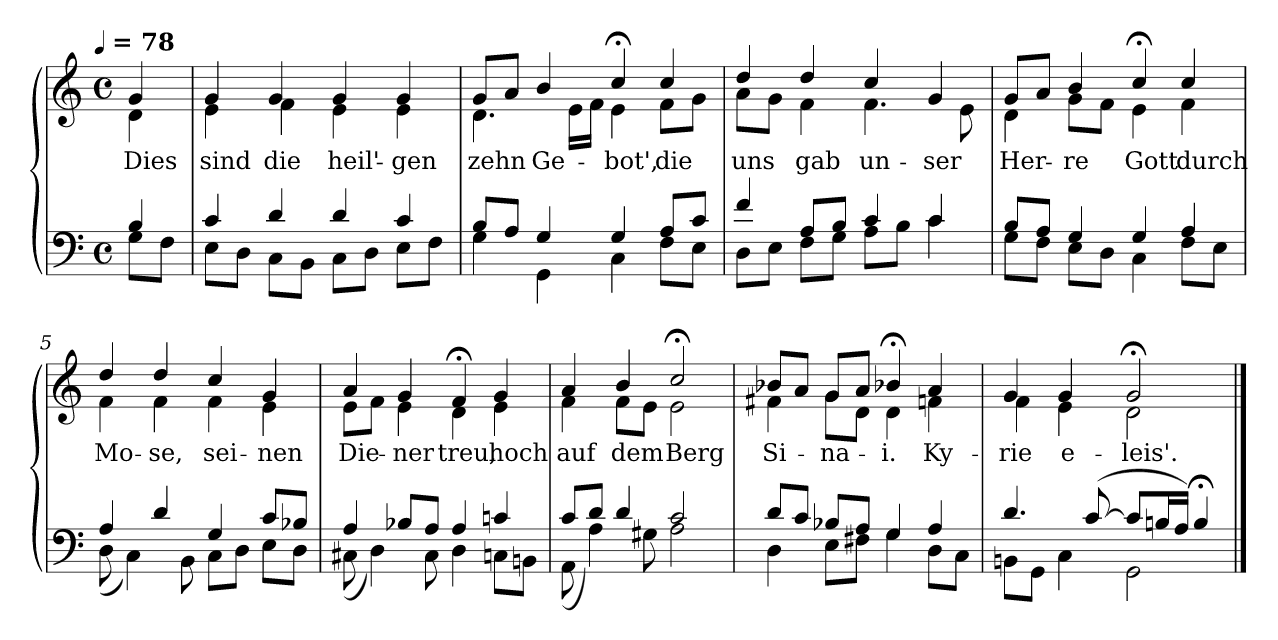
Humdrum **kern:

**kern	**kern	**text	**dynam
*part1	*part1	*part1	*part1
*staff2	*staff1	*staff1	*staff1/2
*clefF4	*clefG2	*	*
!!LO:TX:omd:t=[quarter] = 78
*M4/4	*M4/4	*	*
*met(c)	*met(c)	*	*
*MM78	*MM78	*	*
=	=	=	=
*^	*^	*	*
4B	8GL	4g	4d	Dies	.
.	8FJ	.	.	.	.
=1	=1	=1	=1	=1	=1
4c	8EL	4g	4e	sind	.
.	8DJ	.	.	.	.
4d	8CL	4g	4f	die	.
.	8BBJ	.	.	.	.
4d	8CL	4g	4e	heil'-	.
.	8DJ	.	.	.	.
4c	8EL	4g	4e	-gen	.
.	8FJ	.	.	.	.
=2	=2	=2	=2	=2	=2
8BL	4G	8gL	4.d	zehn	.
8AJ	.	8aJ	.	.	.
4G	4GG	4b	.	Ge-	.
.	.	.	16eLL	.	.
.	.	.	16fJJ	.	.
4G	4C	4cc;<	4e	-bot',	.
8AL	8FL	4cc	8fL	die	.
8cJ	8EJ	.	8gJ	.	.
=3	=3	=3	=3	=3	=3
4f	8DL	4dd	8aL	uns	.
.	8EJ	.	8gJ	.	.
8AL	8FL	4dd	4f	gab	.
8BJ	8GJ	.	.	.	.
4c	8AL	4cc	4.f	un-	.
.	8BJ	.	.	.	.
4c	4c	4g	.	-ser	.
.	.	.	8e	.	.
!!LO:LB:g=z	!!
=4	=4	=4	=4	=4	=4
8BL	8GL	8gL	4d	Her-	.
8AJ	8FJ	8aJ	.	.	.
4G	8EL	4b	8gL	-re	.
.	8DJ	.	8fJ	.	.
4G	4C	4cc;<	4e	Gott	.
4A	8FL	4cc	4f	durch	.
.	8EJ	.	.	.	.
=5	=5	=5	=5	=5	=5
4A	(8D	4dd	4f	Mo-	.
.	4C)	.	.	.	.
4d	.	4dd	4f	-se,	.
.	8BB	.	.	.	.
4G	8CL	4cc	4f	sei-	♩ = 77
.	8DJ	.	.	.	.
8cL	8EL	4g	4e	-nen	.
8B-XJ	8DJ	.	.	.	.
=6	=6	=6	=6	=6	=6
*	*	*MM75	*	*	*
4A	(8C#X	4a	8eL	Die-	.
.	4D)	.	8fJ	.	.
8B-XL	.	4g	4e	-ner	.
8AJ	8C#	.	.	.	.
4A	4D	4f;<	4d	treu,	.
4cn	8CnL	4g	4e	hoch	♩ = 77
.	8BBnJ	.	.	.	.
!!LO:LB:g=z	!!
=7	=7	=7	=7	=7	=7
8cL	(8AA	4a	4f	auf	.
8dJ	4A)	.	.	.	.
4d	.	4b	8fL	dem	.
.	8G#X	.	8eJ	.	.
2c	2A	2cc;<	2e	Berg	.
=8	=8	=8	=8	=8	=8
*	*	*MM76	*	*	*
8dL	4D	8b-XL	4f#X	Si-	.
8cJ	.	8aJ	.	.	.
8B-XL	8EL	8gL	8gL	-na-	♩ = 75
8AJ	8F#XJ	8aJ	8dJ	.	.
4G	4G	4b-X;<	4d	-i.	.
4A	8DL	4a	4fn	Ky-	♩ = 70
.	8CJ	.	.	.	.
=9	=9	=9	=9	=9	=9
4.d	8BBnL	4g	4f	-rie	.
.	8GGJ	.	.	.	.
.	4C	4g	4e	e-	♩ = 67
([8c	.	.	.	.	.
8cL]	2GG	2g;<	2d	-leis'.	♩ = 64
16BnL	.	.	.	.	.
16AJJ)	.	.	.	.	.
4B;<	.	.	.	.	.
*v	*v	*	*	*	*
*	*v	*v	*	*
==	==	==	==
*-	*-	*-	*-
